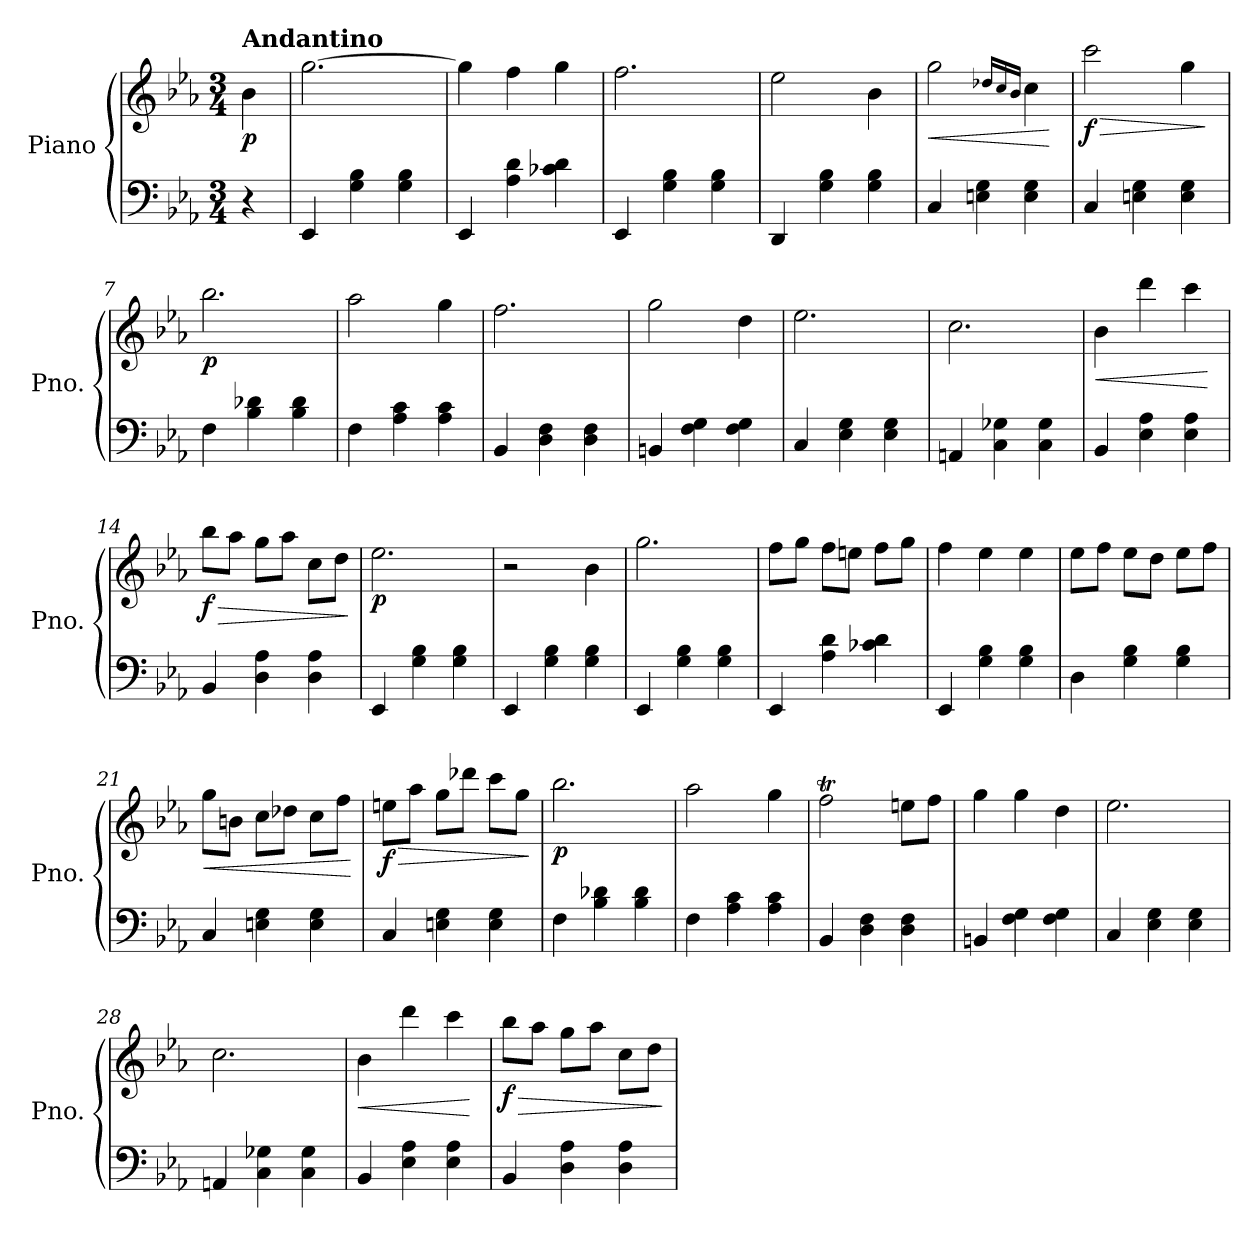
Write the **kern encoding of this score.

**kern	**kern	**dynam
*part1	*part1	*part1
*staff2	*staff1	*staff1/2
*I"Piano	*	*
*I'Pno.	*	*
*clefF4	*clefG2	*
*k[b-e-a-]	*k[b-e-a-]	*
*M3/4	*M3/4	*
=	=	=
!	!LO:TX:a:B:t=Andantino	!
!	!	!LO:DY:b
4r	4b-\	p
=1	=1	=1
4EE-/	[2.gg\	.
4G\ 4B-\	.	.
4G\ 4B-\	.	.
=2	=2	=2
4EE-/	4gg\]	.
4A-\ 4d\	4ff\	.
4c-X\ 4d\	4gg\	.
=3	=3	=3
4EE-/	2.ff\	.
4G\ 4B-\	.	.
4G\ 4B-\	.	.
=4	=4	=4
4DD/	2ee-\	.
4G\ 4B-\	.	.
4G\ 4B-\	4b-\	.
=5	=5	=5
!	!	!LO:HP:b
4C/	2gg\	<
4En\ 4G\	.	.
.	16qdd-X/LL	.
.	16qcc/	.
.	16qb-/JJ	.
4E\ 4G\	4cc\	.
.	.	[
=6	=6	=6
!	!	!LO:HP:b
!	!	!LO:DY:n=1:b
4C/	2ccc\	> f
4En\ 4G\	.	.
4E\ 4G\	4gg\	.
.	.	]
=7	=7	=7
!	!	!LO:DY:b
4F\	2.bb-\	p
4B-\ 4d-X\	.	.
4B-\ 4d-\	.	.
!!LO:LB:g=z
=8	=8	=8
4F\	2aa-\	.
4A-\ 4c\	.	.
4A-\ 4c\	4gg\	.
=9	=9	=9
4BB-/	2.ff\	.
4D\ 4F\	.	.
4D\ 4F\	.	.
=10	=10	=10
4BBn/	2gg\	.
4F\ 4G\	.	.
4F\ 4G\	4dd\	.
=11	=11	=11
4C/	2.ee-\	.
4E-\ 4G\	.	.
4E-\ 4G\	.	.
=12	=12	=12
4AAn/	2.cc\	.
4C\ 4G-X\	.	.
4C\ 4G-\	.	.
=13	=13	=13
!	!	!LO:HP:b
4BB-/	4b-\	<
4E-\ 4A-\	4ddd\	.
4E-\ 4A-\	4ccc\	.
.	.	[
=14	=14	=14
!	!	!LO:HP:b
!	!	!LO:DY:n=1:b
4BB-/	8bb-\L	> f
.	8aa-\J	.
4D\ 4A-\	8gg\L	.
.	8aa-\J	.
4D\ 4A-\	8cc\L	.
.	8dd\J	.
.	.	]
!!LO:LB:g=z
=15	=15	=15
!	!	!LO:DY:b
4EE-/	2.ee-\	p
4G\ 4B-\	.	.
4G\ 4B-\	.	.
=16	=16	=16
4EE-/	2r	.
4G\ 4B-\	.	.
4G\ 4B-\	4b-\	.
=17	=17	=17
4EE-/	2.gg\	.
4G\ 4B-\	.	.
4G\ 4B-\	.	.
=18	=18	=18
4EE-/	8ff\L	.
.	8gg\J	.
4A-\ 4d\	8ff\L	.
.	8een\J	.
4c-X\ 4d\	8ff\L	.
.	8gg\J	.
=19	=19	=19
4EE-/	4ff\	.
4G\ 4B-\	4ee-\	.
4G\ 4B-\	4ee-\	.
=20	=20	=20
4D\	8ee-\L	.
.	8ff\J	.
4G\ 4B-\	8ee-\L	.
.	8dd\J	.
4G\ 4B-\	8ee-\L	.
.	8ff\J	.
!!LO:LB:g=z
=21	=21	=21
!	!	!LO:HP:b
4C/	8gg\L	<
.	8bn\J	.
4En\ 4G\	8cc\L	.
.	8dd-X\J	.
4E\ 4G\	8cc\L	.
.	8ff\J	.
.	.	[
=22	=22	=22
!	!	!LO:HP:b
!	!	!LO:DY:n=1:b
4C/	8een\L	> f
.	8aa-\J	.
4En\ 4G\	8gg\L	.
.	8ddd-X\J	.
4E\ 4G\	8ccc\L	.
.	8gg\J	.
.	.	]
=23	=23	=23
!	!	!LO:DY:b
4F\	2.bb-\	p
4B-\ 4d-X\	.	.
4B-\ 4d-\	.	.
=24	=24	=24
4F\	2aa-\	.
4A-\ 4c\	.	.
4A-\ 4c\	4gg\	.
=25	=25	=25
4BB-/	2ffT\	.
4D\ 4F\	.	.
4D\ 4F\	8een\L	.
.	8ff\J	.
=26	=26	=26
4BBn/	4gg\	.
4F\ 4G\	4gg\	.
4F\ 4G\	4dd\	.
!!LO:LB:g=z
=27	=27	=27
4C/	2.ee-\	.
4E-\ 4G\	.	.
4E-\ 4G\	.	.
=28	=28	=28
4AAn/	2.cc\	.
4C\ 4G-X\	.	.
4C\ 4G-\	.	.
=29	=29	=29
!	!	!LO:HP:b
4BB-/	4b-\	<
4E-\ 4A-\	4ddd\	.
4E-\ 4A-\	4ccc\	.
.	.	[
=30	=30	=30
!	!	!LO:HP:b
!	!	!LO:DY:n=1:b
4BB-/	8bb-\L	> f
.	8aa-\J	.
4D\ 4A-\	8gg\L	.
.	8aa-\J	.
4D\ 4A-\	8cc\L	.
.	8dd\J	.
.	.	]
=	=	=
*-	*-	*-
